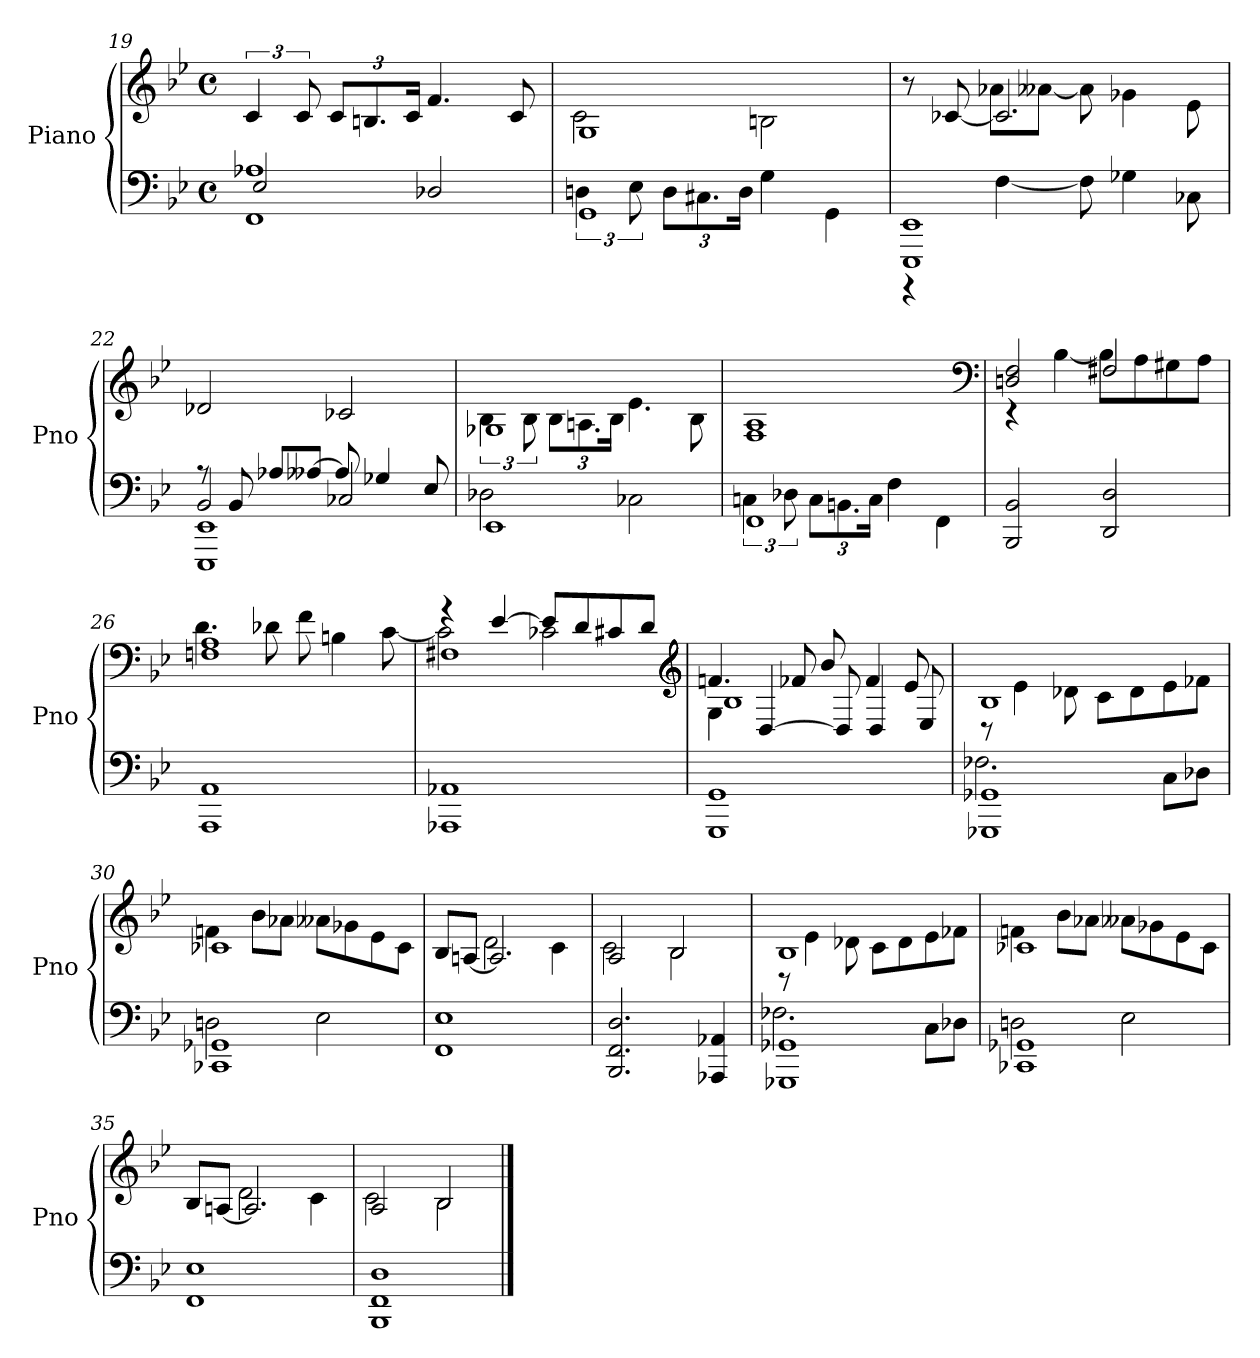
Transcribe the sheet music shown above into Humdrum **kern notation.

**kern	**kern
*part1	*part1
*staff2	*staff1
*I"Piano	*
*I'Pno	*
*clefF4	*clefG2
*k[b-e-]	*k[b-e-]
*B-:	*B-:
*M4/4	*M4/4
*met(c)	*met(c)
=19	=19
*^	*
*	*^	*
1FF	1A-X	2E-	6c
.	.	.	12c
.	.	.	12cL
.	.	.	12.Bn
.	.	.	24cJk
.	.	2D-X	4.f
.	.	.	8c
*	*v	*v	*
=20	=20	=20
*	*	*^
1GG	6Dn	1G	2c
.	12E-	.	.
.	12DL	.	.
.	12.C#X	.	.
.	24DJk	.	.
.	4G	.	2Bn
.	4GG	.	.
=21	=21	=21	=21
1EEE- 1EE-	4r	8r	4ryy
.	.	[8c-X	.
.	[4F	2.c-]	8a-XL
.	.	.	[8a--XJ
.	8F]	.	8a--]
.	4G-X	.	4g-X
.	8C-X	.	8e-
*	*	*v	*v
=22	=22	=22
*	*^	*
1EEE- 1EE-	2BB-/	8rA	2d-X
.	.	8BB-	.
.	.	8A-XL	.
.	.	[8A--XJ	.
.	2C-X/	8A--]	2c-X
.	.	4G-X	.
.	.	8E-	.
*	*v	*v	*
=23	=23	=23
*	*	*^
1EE-	2D-X	1G-X	6B-
.	.	.	12B-
.	.	.	12B-L
.	.	.	12.An
.	.	.	24B-Jk
.	2C-X	.	4.e-
.	.	.	8B-
*	*	*v	*v
=24	=24	=24
1FF	6Cn	1F 1A
.	12D-X	.
.	12CL	.
.	12.BBn	.
.	24CJk	.
.	4F	.
.	4FF	.
*v	*v	*
*	*clefF4
=25	=25
*	*^
2BBB- 2BB-	2Dn 2F	4r
.	.	[4B-
2DD 2D	2F#X	8B-L]
.	.	8A
.	.	8G#X
.	.	8AJ
=26	=26	=26
1AAA 1AA	1Fn 1A	4.d
.	.	8d-X
.	.	8f
.	.	4Bn
.	.	[8c
=27	=27	=27
*	*	*^
1AAA-X 1AA-X	1F#X	2c]	4rg
.	.	.	[4e-
.	.	2c-X	8e-L]
.	.	.	8d
.	.	.	8c#X
.	.	.	8dJ
*	*clefG2	*	*
=28	=28	=28	=28
1GGG 1GG	4G\	1B-	4.fn
.	[4D/	.	.
.	.	.	8f-X
.	8D/]	.	8b-
.	4D/	.	4f-
.	8E-/	.	8e-
*	*	*v	*v
=29	=29	=29
*^	*	*
1GGG-X 1GG-X	2.F-X	1B-	8r
.	.	.	4e-
.	.	.	8d-X
.	.	.	8cL
.	.	.	8d-
.	8CL	.	8e-
.	8D-XJ	.	8f-XJ
=30	=30	=30	=30
1CC-X 1GG-X	2Dn	1c-X	4fn
.	.	.	8b-L
.	.	.	8a-XJ
.	2E-	.	8a--XL
.	.	.	8g-X
.	.	.	8e-
.	.	.	8c-J
*v	*v	*	*
=31	=31	=31
1FF 1E-	4ryy	8B-L
.	.	[8AnJ
.	2.A]	2d
.	.	4c
=32	=32	=32
2.BBB- 2.FF 2.D	2A	2c
.	2B-	2B-
4AAA-X 4AA-X	.	.
=33	=33	=33
*^	*	*
1GGG-X 1GG-X	2.F-X	1B-	8r
.	.	.	4e-
.	.	.	8d-X
.	.	.	8cL
.	.	.	8d-
.	8CL	.	8e-
.	8D-XJ	.	8f-XJ
=34	=34	=34	=34
1CC-X 1GG-X	2Dn	1c-X	4fn
.	.	.	8b-L
.	.	.	8a-XJ
.	2E-	.	8a--XL
.	.	.	8g-X
.	.	.	8e-
.	.	.	8c-J
*v	*v	*	*
=35	=35	=35
1FF 1E-	4ryy	8B-L
.	.	[8AnJ
.	2.A]	2d
.	.	4c
=36	=36	=36
1BBB- 1FF 1D	2A	2c
.	2B-	2B-
*	*v	*v
==	==
*-	*-
